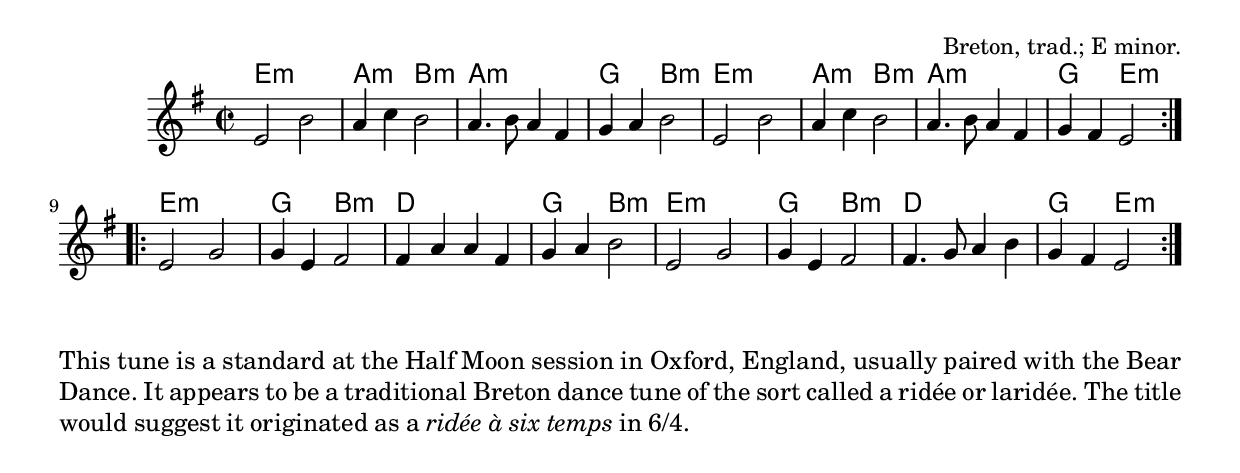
\version "2.18.2"
\include "util.ly"

\tocItem "Laride 6"

\score {
  <<
    \relative e' {
      \time 2/2
      \key e \minor

      \repeat volta 2 {
        e2 b'2 |
        a4 c b2 |
        a4. b8 a4 fis |
        g4 a b2 |

        e,2 b'2 |
        a4 c b2 |
        a4. b8 a4 fis |
        g fis e2 |
      }
      \break
      \repeat volta 2 {
        e2 g |
        g4 e fis2 |
        fis4 a a fis |
        g4 a b2 |
        e,2 g |
        g4 e fis2 |
        fis4. g8 a4 b |
        g4 fis e2 |
      }
    }

    \chords {
      \time 2/2

      \transpose c' c {
        \repeat volta 2 {
          e1:m | a2:m b2:m | a1:m | g2 b2:m |
          e1:m | a2:m b2:m | a1:m | g2 e2:m |
        }
        \repeat volta 2 {
          e1:m | g2 b2:m | d1 | g2 b2:m |
          e1:m | g2 b2:m | d1 | g2 e2:m |
        }
      }
    }
  >>

  \header {
    title = "Laride 6"
    opus = "Breton, trad.; E minor."
  }
}

\markuplist {
  \paragraph {
    This tune is a standard at the Half Moon session in Oxford, England, usually
    paired with the Bear Dance.  It appears to be a traditional Breton dance tune
    of the sort called a ridée or laridée.  The title would suggest it originated
    as a \italic{ridée à six temps} in 6/4.
  }
}